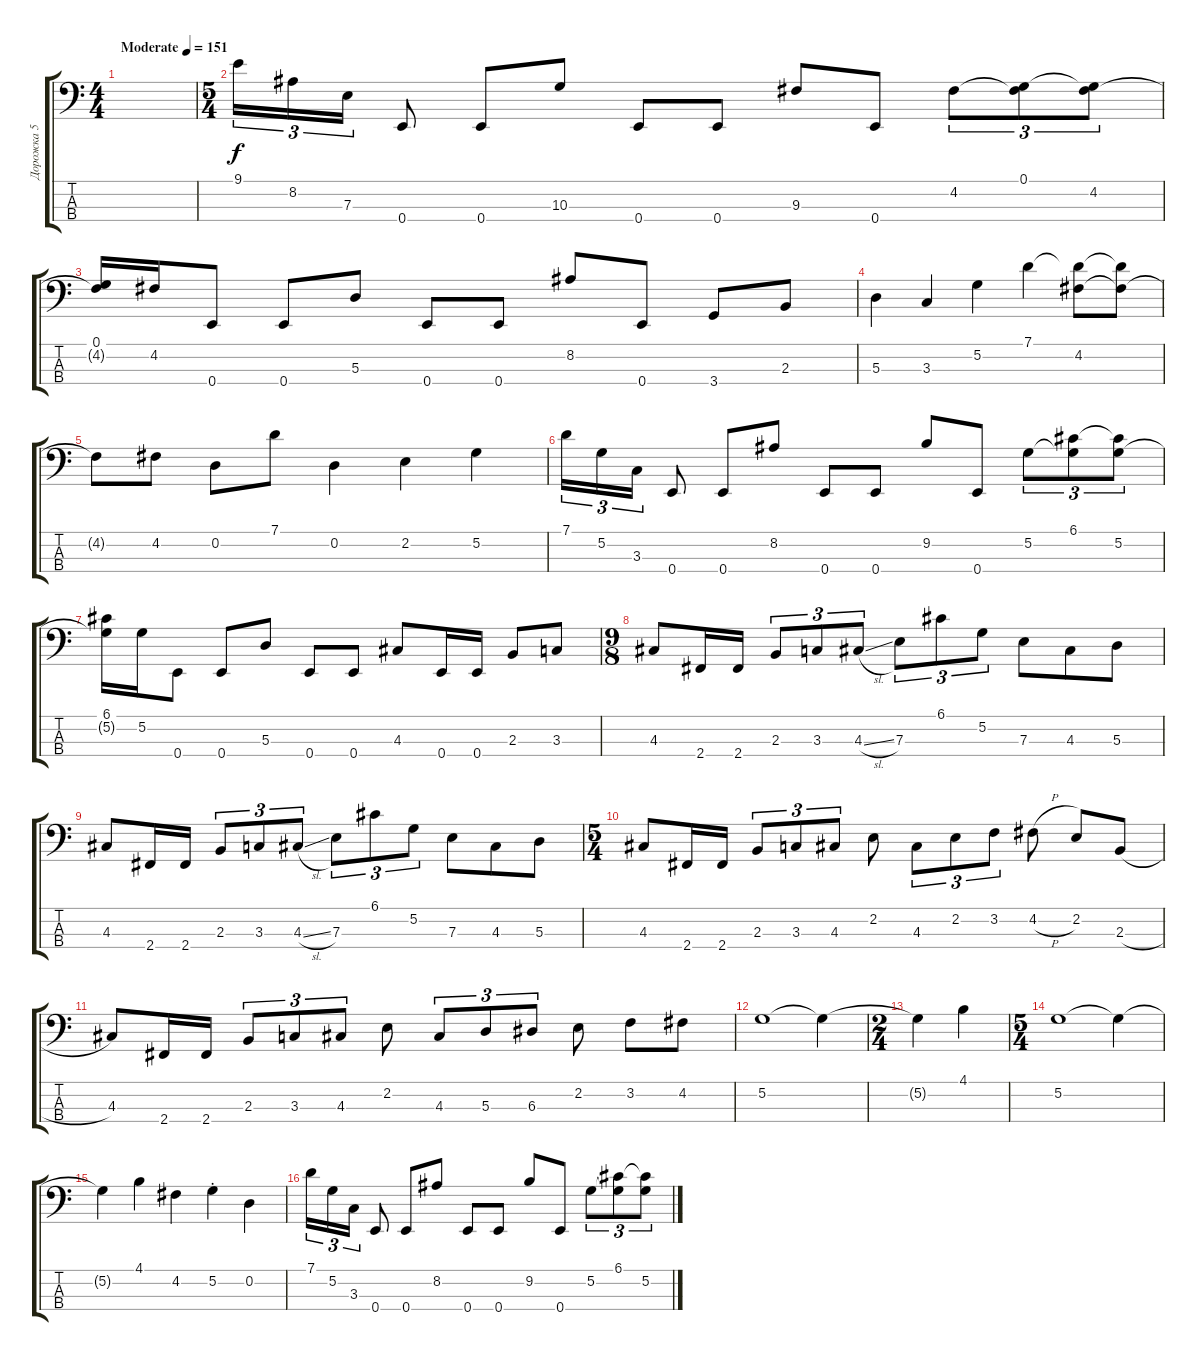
\track ("Дорожка 5" "Дорожка 5") {instrument electricbassfinger}
\staff {score tabs}
\tuning (G2 D2 A1 E1) {hide}
\ts (4 4)
\tempo (151 "Moderate")
\clef f4
\ks c
|
\ts (5 4)
9.1.16{tu (3 2)} 8.2.16{tu (3 2)} 7.3.16{tu (3 2)} 0.4.8 0.4.8 10.3.8 0.4.8 0.4.8 9.3.8 0.4.8 4.2.8{tu (3 2)} (0.1 4.2{t}).8{tu (3 2)} (0.1{t} 4.2).8{tu (3 2)} |
(0.1 4.2{t}).16 4.2.16 0.4.8 0.4.8 5.3.8 0.4.8 0.4.8 8.2.8 0.4.8 3.4.8 2.3.8 |
5.3.4 3.3.4 5.2.4 7.1.4 (7.1{t} 4.2).8 (7.1{t} 4.2{t}).8 |
4.2{t}.8 4.2.8 0.2.8 7.1.8 0.2.4 2.2.4 5.2.4 |
7.1.16{tu (3 2)} 5.2.16{tu (3 2)} 3.3.16{tu (3 2)} 0.4.8 0.4.8 8.2.8 0.4.8 0.4.8 9.2.8 0.4.8 5.2.8{tu (3 2)} (6.1 5.2{t}).8{tu (3 2)} (6.1{t} 5.2).8{tu (3 2)} |
(6.1 5.2{t}).16 5.2.16 0.4.8 0.4.8 5.3.8 0.4.8 0.4.8 4.3.8 0.4.16 0.4.16 2.3.8 3.3.8 |
\ts (9 8)
4.3.8 2.4.16 2.4.16 2.3.8{tu (3 2)} 3.3.8{tu (3 2)} 4.3{sl}.8{tu (3 2)} 7.3.8{tu (3 2)} 6.1.8{tu (3 2)} 5.2.8{tu (3 2)} 7.3.8 4.3.8 5.3.8 |
4.3.8 2.4.16 2.4.16 2.3.8{tu (3 2)} 3.3.8{tu (3 2)} 4.3{sl}.8{tu (3 2)} 7.3.8{tu (3 2)} 6.1.8{tu (3 2)} 5.2.8{tu (3 2)} 7.3.8 4.3.8 5.3.8 |
\ts (5 4)
4.3.8 2.4.16 2.4.16 2.3.8{tu (3 2)} 3.3.8{tu (3 2)} 4.3.8{tu (3 2)} 2.2.8 4.3.8{tu (3 2)} 2.2.8{tu (3 2)} 3.2.8{tu (3 2)} 4.2{h}.8 2.2.8 2.3{h}.8 |
4.3.8 2.4.16 2.4.16 2.3.8{tu (3 2)} 3.3.8{tu (3 2)} 4.3.8{tu (3 2)} 2.2.8 4.3.8{tu (3 2)} 5.3.8{tu (3 2)} 6.3.8{tu (3 2)} 2.2.8 3.2.8 4.2.8 |
5.2.1 5.2{t}.4 |
\ts (2 4)
5.2{t}.4 4.1.4 |
\ts (5 4)
5.2.1 5.2{t}.4 |
5.2{t}.4 4.1.4 4.2.4 5.2{st}.4 0.2.4 |
7.1.16{tu (3 2)} 5.2.16{tu (3 2)} 3.3.16{tu (3 2)} 0.4.8 0.4.8 8.2.8 0.4.8 0.4.8 9.2.8 0.4.8 5.2.8{tu (3 2)} (6.1 5.2{t}).8{tu (3 2)} (6.1{t} 5.2).8{tu (3 2)}
